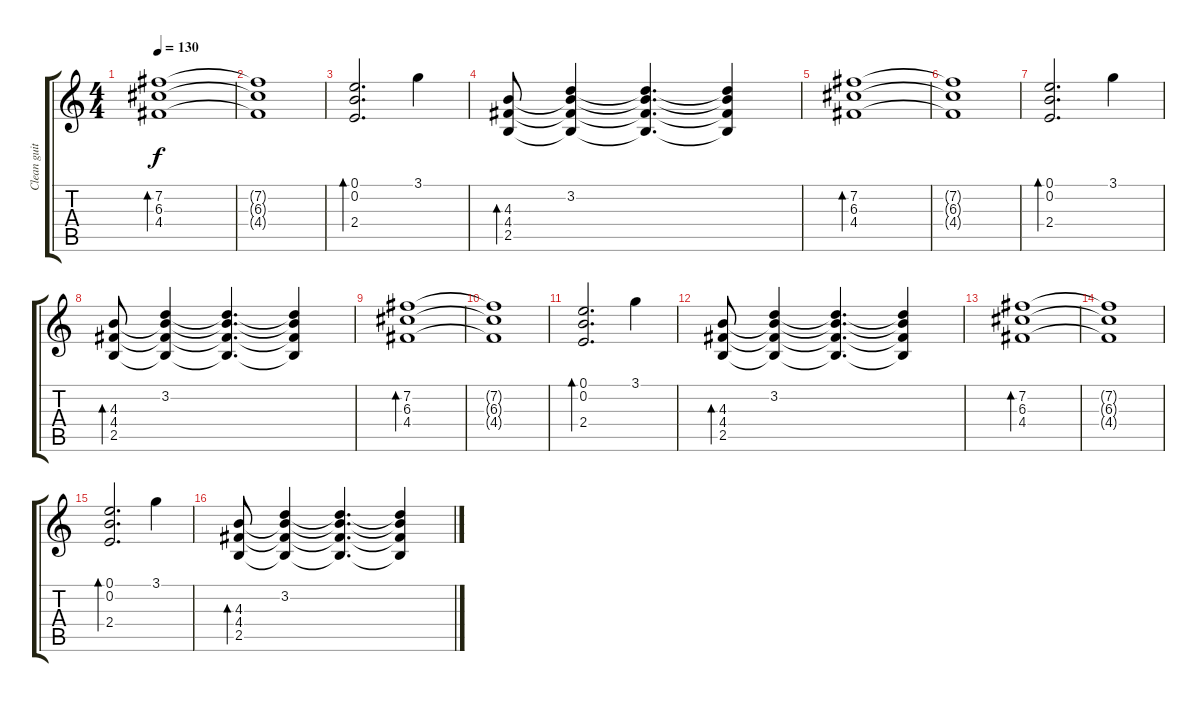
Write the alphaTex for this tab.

\track ("Clean guitar 1" "Clean guit") {instrument electricguitarjazz}
\staff {score tabs}
\tuning (E4 B3 G3 D3 A2 E2) {hide}
\ts (4 4)
\tempo 130
\clef g2
\ks c
(7.2 6.3 4.4).1{bd 240 dy f} |
(7.2{t} 6.3{t} 4.4{t}).1 |
(0.1 0.2 2.4).2{d bd 240} 3.1.4 |
(4.3 4.4 2.5).8{bd 480} (3.2 4.3{t} 4.4{t} 2.5{t}).4 (3.2{t} 4.3{t} 4.4{t} 2.5{t}).4{d} (3.2{t} 4.3{t} 4.4{t} 2.5{t}).4 |
(7.2 6.3 4.4).1{bd 240} |
(7.2{t} 6.3{t} 4.4{t}).1 |
(0.1 0.2 2.4).2{d bd 240} 3.1.4 |
(4.3 4.4 2.5).8{bd 480} (3.2 4.3{t} 4.4{t} 2.5{t}).4 (3.2{t} 4.3{t} 4.4{t} 2.5{t}).4{d} (3.2{t} 4.3{t} 4.4{t} 2.5{t}).4 |
(7.2 6.3 4.4).1{bd 240} |
(7.2{t} 6.3{t} 4.4{t}).1 |
(0.1 0.2 2.4).2{d bd 240} 3.1.4 |
(4.3 4.4 2.5).8{bd 480} (3.2 4.3{t} 4.4{t} 2.5{t}).4 (3.2{t} 4.3{t} 4.4{t} 2.5{t}).4{d} (3.2{t} 4.3{t} 4.4{t} 2.5{t}).4 |
(7.2 6.3 4.4).1{bd 240} |
(7.2{t} 6.3{t} 4.4{t}).1 |
(0.1 0.2 2.4).2{d bd 240} 3.1.4 |
(4.3 4.4 2.5).8{bd 480} (3.2 4.3{t} 4.4{t} 2.5{t}).4 (3.2{t} 4.3{t} 4.4{t} 2.5{t}).4{d} (3.2{t} 4.3{t} 4.4{t} 2.5{t}).4
